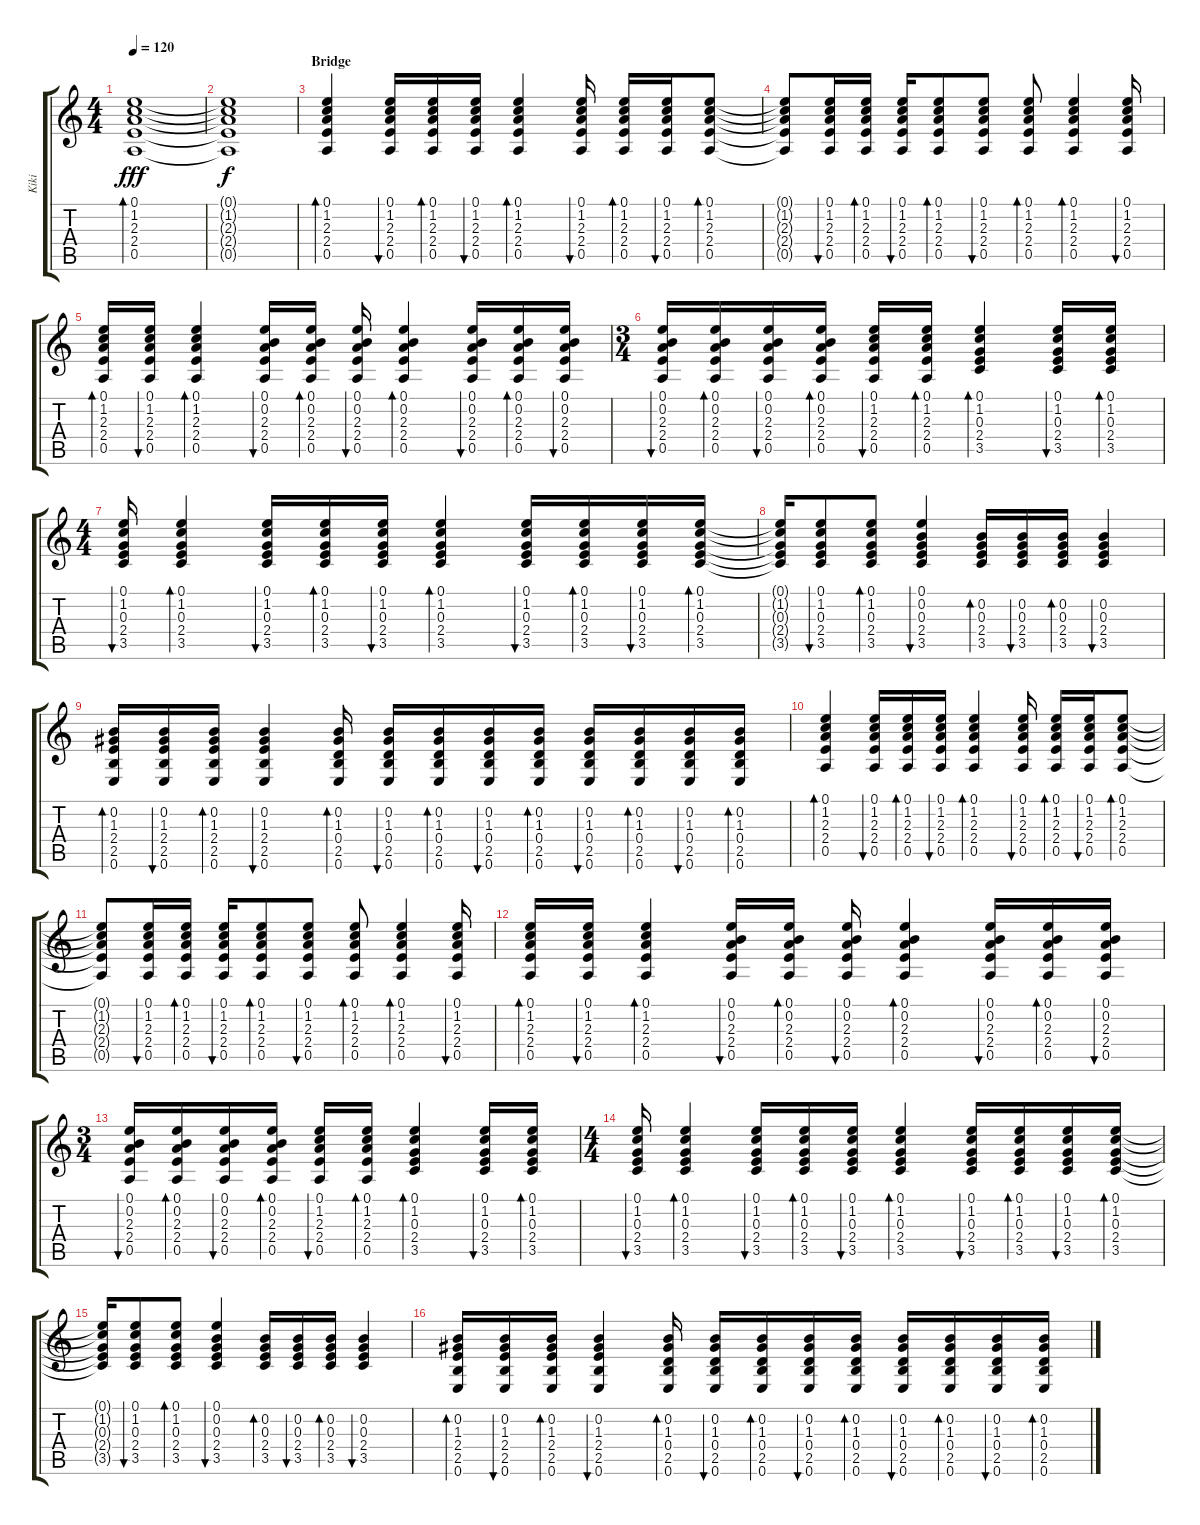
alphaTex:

\track ("Kiki" "Kiki") {instrument acousticguitarnylon}
\staff {score tabs}
\tuning (E4 B3 G3 D3 A2 E2) {hide}
\ts (4 4)
\tempo 120
\clef g2
\ks c
(0.1 1.2 2.3 2.4 0.5).1{bd 60 dy fff} |
(0.1{t} 1.2{t} 2.3{t} 2.4{t} 0.5{t}).1{dy f} |
\section ("" "Bridge")
(0.1 1.2 2.3 2.4 0.5).4{bd 60} (0.1 1.2 2.3 2.4 0.5).16{bu 60} (0.1 1.2 2.3 2.4 0.5).16{bd 60} (0.1 1.2 2.3 2.4 0.5).16{bu 60} (0.1 1.2 2.3 2.4 0.5).4{bd 60} (0.1 1.2 2.3 2.4 0.5).16{bu 60} (0.1 1.2 2.3 2.4 0.5).16{bd 60} (0.1 1.2 2.3 2.4 0.5).16{bu 60} (0.1 1.2 2.3 2.4 0.5).8{bd 60} |
(0.1{t} 1.2{t} 2.3{t} 2.4{t} 0.5{t}).8 (0.1 1.2 2.3 2.4 0.5).16{bu 60} (0.1 1.2 2.3 2.4 0.5).16{bd 60} (0.1 1.2 2.3 2.4 0.5).16{bu 60} (0.1 1.2 2.3 2.4 0.5).8{bd 60} (0.1 1.2 2.3 2.4 0.5).8{bu 60} (0.1 1.2 2.3 2.4 0.5).8{bd 60} (0.1 1.2 2.3 2.4 0.5).4{bd 60} (0.1 1.2 2.3 2.4 0.5).16{bu 60} |
(0.1 1.2 2.3 2.4 0.5).16{bd 60} (0.1 1.2 2.3 2.4 0.5).16{bu 60} (0.1 1.2 2.3 2.4 0.5).4{bd 60} (0.1 0.2 2.3 2.4 0.5).16{bu 60} (0.1 0.2 2.3 2.4 0.5).16{bd 60} (0.1 0.2 2.3 2.4 0.5).16{bu 60} (0.1 0.2 2.3 2.4 0.5).4{bd 60} (0.1 0.2 2.3 2.4 0.5).16{bu 60} (0.1 0.2 2.3 2.4 0.5).16{bd 60} (0.1 0.2 2.3 2.4 0.5).16{bu 60} |
\ts (3 4)
(0.1 0.2 2.3 2.4 0.5).16{bu 60} (0.1 0.2 2.3 2.4 0.5).16{bd 60} (0.1 0.2 2.3 2.4 0.5).16{bu 60} (0.1 0.2 2.3 2.4 0.5).16{bd 60} (0.1 1.2 2.3 2.4 0.5).16{bu 60} (0.1 1.2 2.3 2.4 0.5).16{bd 60} (0.1 1.2 0.3 2.4 3.5).4{bd 60} (0.1 1.2 0.3 2.4 3.5).16{bu 60} (0.1 1.2 0.3 2.4 3.5).16{bd 60} |
\ts (4 4)
(0.1 1.2 0.3 2.4 3.5).16{bu 60} (0.1 1.2 0.3 2.4 3.5).4{bd 60} (0.1 1.2 0.3 2.4 3.5).16{bu 60} (0.1 1.2 0.3 2.4 3.5).16{bd 60} (0.1 1.2 0.3 2.4 3.5).16{bu 60} (0.1 1.2 0.3 2.4 3.5).4{bd 60} (0.1 1.2 0.3 2.4 3.5).16{bu 60} (0.1 1.2 0.3 2.4 3.5).16{bd 60} (0.1 1.2 0.3 2.4 3.5).16{bu 60} (0.1 1.2 0.3 2.4 3.5).16{bd 60} |
(0.1{t} 1.2{t} 0.3{t} 2.4{t} 3.5{t}).16 (0.1 1.2 0.3 2.4 3.5).8{bu 60} (0.1 1.2 0.3 2.4 3.5).8{bd 60} (0.1 0.2 0.3 2.4 3.5).4{bu 60} (0.2 0.3 2.4 3.5).16{bd 60} (0.2 0.3 2.4 3.5).16{bu 60} (0.2 0.3 2.4 3.5).16{bd 60} (0.2 0.3 2.4 3.5).4{bu 60} |
(0.2 1.3 2.4 2.5 0.6).16{bd 60} (0.2 1.3 2.4 2.5 0.6).16{bu 60} (0.2 1.3 2.4 2.5 0.6).16{bd 60} (0.2 1.3 2.4 2.5 0.6).4{bu 60} (0.2 1.3 0.4 2.5 0.6).16{bd 60} (0.2 1.3 0.4 2.5 0.6).16{bu 60} (0.2 1.3 0.4 2.5 0.6).16{bd 60} (0.2 1.3 0.4 2.5 0.6).16{bu 60} (0.2 1.3 0.4 2.5 0.6).16{bd 60} (0.2 1.3 0.4 2.5 0.6).16{bu 60} (0.2 1.3 0.4 2.5 0.6).16{bd 60} (0.2 1.3 0.4 2.5 0.6).16{bu 60} (0.2 1.3 0.4 2.5 0.6).16{bd 60} |
(0.1 1.2 2.3 2.4 0.5).4{bd 60} (0.1 1.2 2.3 2.4 0.5).16{bu 60} (0.1 1.2 2.3 2.4 0.5).16{bd 60} (0.1 1.2 2.3 2.4 0.5).16{bu 60} (0.1 1.2 2.3 2.4 0.5).4{bd 60} (0.1 1.2 2.3 2.4 0.5).16{bu 60} (0.1 1.2 2.3 2.4 0.5).16{bd 60} (0.1 1.2 2.3 2.4 0.5).16{bu 60} (0.1 1.2 2.3 2.4 0.5).8{bd 60} |
(0.1{t} 1.2{t} 2.3{t} 2.4{t} 0.5{t}).8 (0.1 1.2 2.3 2.4 0.5).16{bu 60} (0.1 1.2 2.3 2.4 0.5).16{bd 60} (0.1 1.2 2.3 2.4 0.5).16{bu 60} (0.1 1.2 2.3 2.4 0.5).8{bd 60} (0.1 1.2 2.3 2.4 0.5).8{bu 60} (0.1 1.2 2.3 2.4 0.5).8{bd 60} (0.1 1.2 2.3 2.4 0.5).4{bd 60} (0.1 1.2 2.3 2.4 0.5).16{bu 60} |
(0.1 1.2 2.3 2.4 0.5).16{bd 60} (0.1 1.2 2.3 2.4 0.5).16{bu 60} (0.1 1.2 2.3 2.4 0.5).4{bd 60} (0.1 0.2 2.3 2.4 0.5).16{bu 60} (0.1 0.2 2.3 2.4 0.5).16{bd 60} (0.1 0.2 2.3 2.4 0.5).16{bu 60} (0.1 0.2 2.3 2.4 0.5).4{bd 60} (0.1 0.2 2.3 2.4 0.5).16{bu 60} (0.1 0.2 2.3 2.4 0.5).16{bd 60} (0.1 0.2 2.3 2.4 0.5).16{bu 60} |
\ts (3 4)
(0.1 0.2 2.3 2.4 0.5).16{bu 60} (0.1 0.2 2.3 2.4 0.5).16{bd 60} (0.1 0.2 2.3 2.4 0.5).16{bu 60} (0.1 0.2 2.3 2.4 0.5).16{bd 60} (0.1 1.2 2.3 2.4 0.5).16{bu 60} (0.1 1.2 2.3 2.4 0.5).16{bd 60} (0.1 1.2 0.3 2.4 3.5).4{bd 60} (0.1 1.2 0.3 2.4 3.5).16{bu 60} (0.1 1.2 0.3 2.4 3.5).16{bd 60} |
\ts (4 4)
(0.1 1.2 0.3 2.4 3.5).16{bu 60} (0.1 1.2 0.3 2.4 3.5).4{bd 60} (0.1 1.2 0.3 2.4 3.5).16{bu 60} (0.1 1.2 0.3 2.4 3.5).16{bd 60} (0.1 1.2 0.3 2.4 3.5).16{bu 60} (0.1 1.2 0.3 2.4 3.5).4{bd 60} (0.1 1.2 0.3 2.4 3.5).16{bu 60} (0.1 1.2 0.3 2.4 3.5).16{bd 60} (0.1 1.2 0.3 2.4 3.5).16{bu 60} (0.1 1.2 0.3 2.4 3.5).16{bd 60} |
(0.1{t} 1.2{t} 0.3{t} 2.4{t} 3.5{t}).16 (0.1 1.2 0.3 2.4 3.5).8{bu 60} (0.1 1.2 0.3 2.4 3.5).8{bd 60} (0.1 0.2 0.3 2.4 3.5).4{bu 60} (0.2 0.3 2.4 3.5).16{bd 60} (0.2 0.3 2.4 3.5).16{bu 60} (0.2 0.3 2.4 3.5).16{bd 60} (0.2 0.3 2.4 3.5).4{bu 60} |
(0.2 1.3 2.4 2.5 0.6).16{bd 60} (0.2 1.3 2.4 2.5 0.6).16{bu 60} (0.2 1.3 2.4 2.5 0.6).16{bd 60} (0.2 1.3 2.4 2.5 0.6).4{bu 60} (0.2 1.3 0.4 2.5 0.6).16{bd 60} (0.2 1.3 0.4 2.5 0.6).16{bu 60} (0.2 1.3 0.4 2.5 0.6).16{bd 60} (0.2 1.3 0.4 2.5 0.6).16{bu 60} (0.2 1.3 0.4 2.5 0.6).16{bd 60} (0.2 1.3 0.4 2.5 0.6).16{bu 60} (0.2 1.3 0.4 2.5 0.6).16{bd 60} (0.2 1.3 0.4 2.5 0.6).16{bu 60} (0.2 1.3 0.4 2.5 0.6).16{bd 60}
